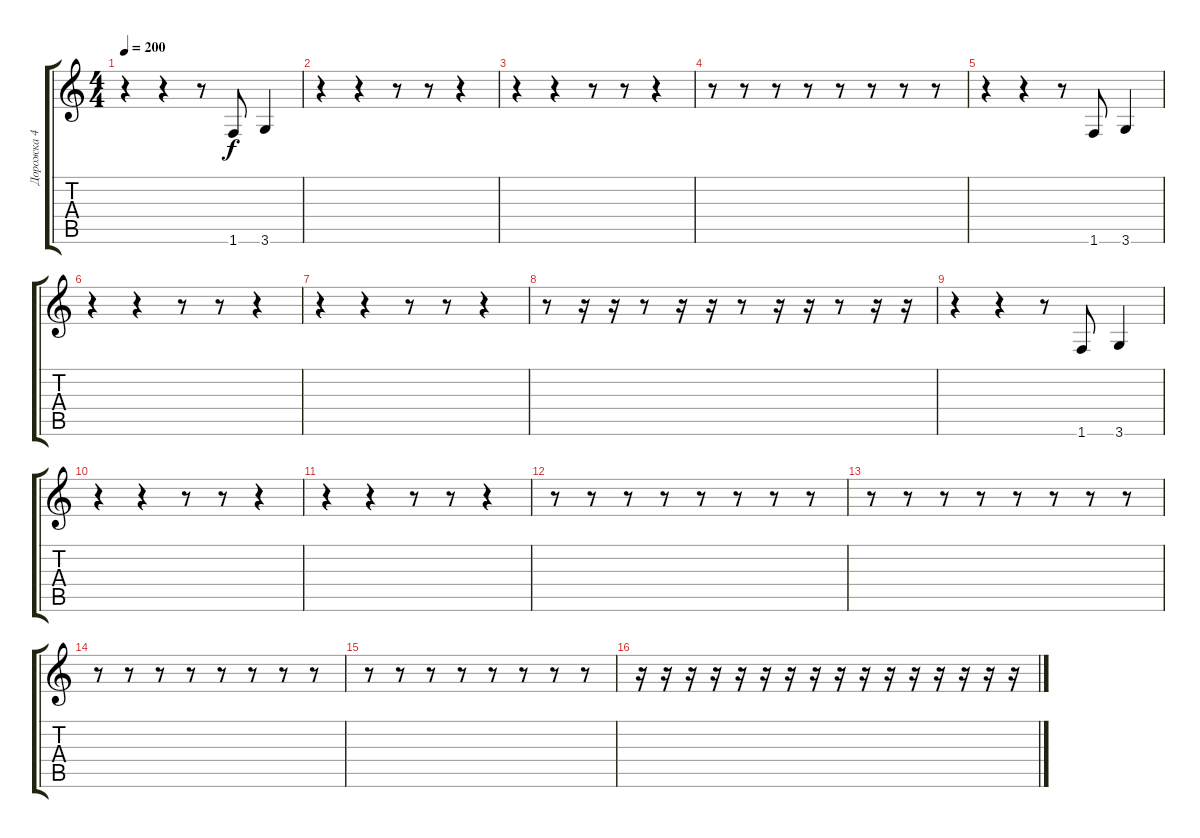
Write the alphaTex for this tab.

\track ("Дорожка 4" "Дорожка 4") {instrument electricbasspick}
\staff {score tabs}
\tuning (E4 B3 G3 D3 A2 E2) {hide}
\ts (4 4)
\tempo 200
\clef g2
\ks c
r.4{dy f} r.4 r.8 1.6.8 3.6.4 |
r.4 r.4 r.8 r.8 r.4 |
r.4 r.4 r.8 r.8 r.4 |
r.8 r.8 r.8 r.8 r.8 r.8 r.8 r.8 |
r.4 r.4 r.8 1.6.8 3.6.4 |
r.4 r.4 r.8 r.8 r.4 |
r.4 r.4 r.8 r.8 r.4 |
r.8 r.16 r.16 r.8 r.16 r.16 r.8 r.16 r.16 r.8 r.16 r.16 |
r.4 r.4 r.8 1.6.8 3.6.4 |
r.4 r.4 r.8 r.8 r.4 |
r.4 r.4 r.8 r.8 r.4 |
r.8 r.8 r.8 r.8 r.8 r.8 r.8 r.8 |
r.8 r.8 r.8 r.8 r.8 r.8 r.8 r.8 |
r.8 r.8 r.8 r.8 r.8 r.8 r.8 r.8 |
r.8 r.8 r.8 r.8 r.8 r.8 r.8 r.8 |
r.16 r.16 r.16 r.16 r.16 r.16 r.16 r.16 r.16 r.16 r.16 r.16 r.16 r.16 r.16 r.16
